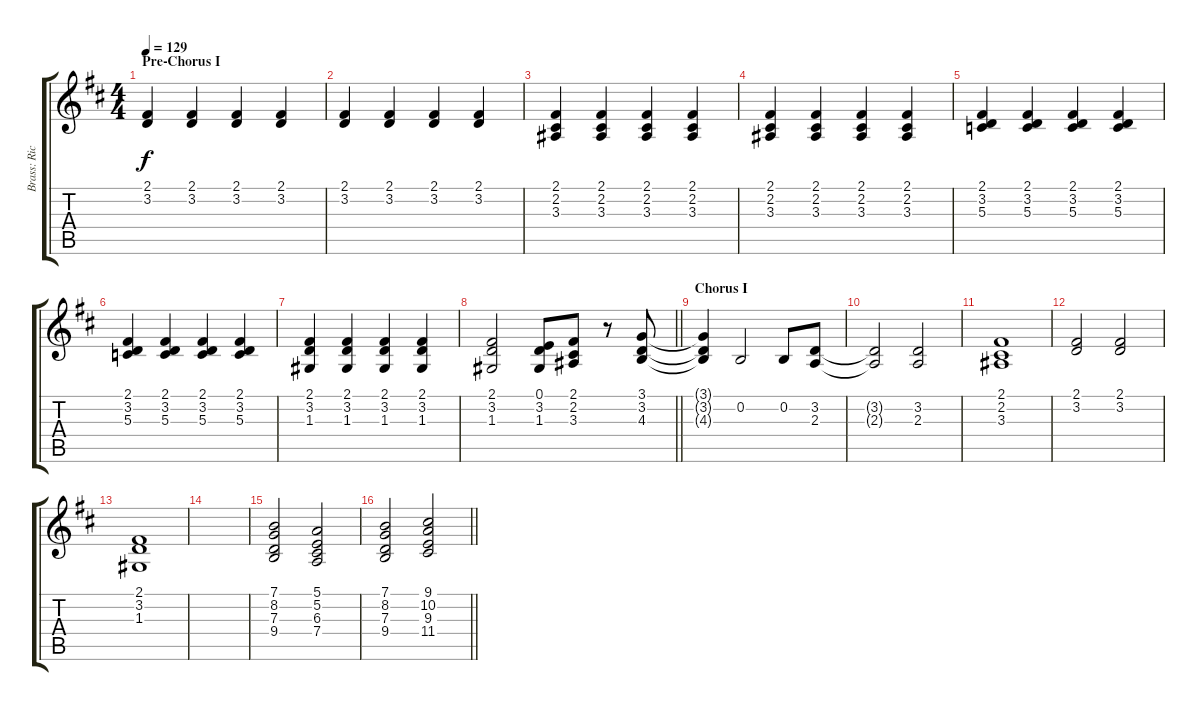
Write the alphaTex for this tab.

\track ("Brass: Richie" "Brass: Ric") {instrument synthbrass2}
\staff {score tabs}
\tuning (E4 B3 G3 D3 A2 E2) {hide}
\ts (4 4)
\section ("" "Pre-Chorus I")
\tempo 129
\clef g2
\ks d
(2.1 3.2).4{dy f} (2.1 3.2).4 (2.1 3.2).4 (2.1 3.2).4 |
(2.1 3.2).4 (2.1 3.2).4 (2.1 3.2).4 (2.1 3.2).4 |
(2.1 2.2 3.3).4 (2.1 2.2 3.3).4 (2.1 2.2 3.3).4 (2.1 2.2 3.3).4 |
(2.1 2.2 3.3).4 (2.1 2.2 3.3).4 (2.1 2.2 3.3).4 (2.1 2.2 3.3).4 |
(2.1 3.2 5.3).4 (2.1 3.2 5.3).4 (2.1 3.2 5.3).4 (2.1 3.2 5.3).4 |
(2.1 3.2 5.3).4 (2.1 3.2 5.3).4 (2.1 3.2 5.3).4 (2.1 3.2 5.3).4 |
(2.1 3.2 1.3).4 (2.1 3.2 1.3).4 (2.1 3.2 1.3).4 (2.1 3.2 1.3).4 |
\barLineRight lightlight
(2.1 3.2 1.3).2 (0.1 3.2 1.3).8 (2.1 2.2 3.3).8 r.8 (3.1 3.2 4.3).8 |
\section ("" "Chorus I")
(3.1{t} 3.2{t} 4.3{t}).4 0.2.2 0.2.8 (3.2 2.3).8 |
(3.2{t} 2.3{t}).2 (3.2 2.3).2 |
(2.1 2.2 3.3).1 |
(2.1 3.2).2 (2.1 3.2).2 |
(2.1 3.2 1.3).1 |
|
(7.1 8.2 7.3 9.4).2 (5.1 5.2 6.3 7.4).2 |
\barLineRight lightlight
(7.1 8.2 7.3 9.4).2 (9.1 10.2 9.3 11.4).2
